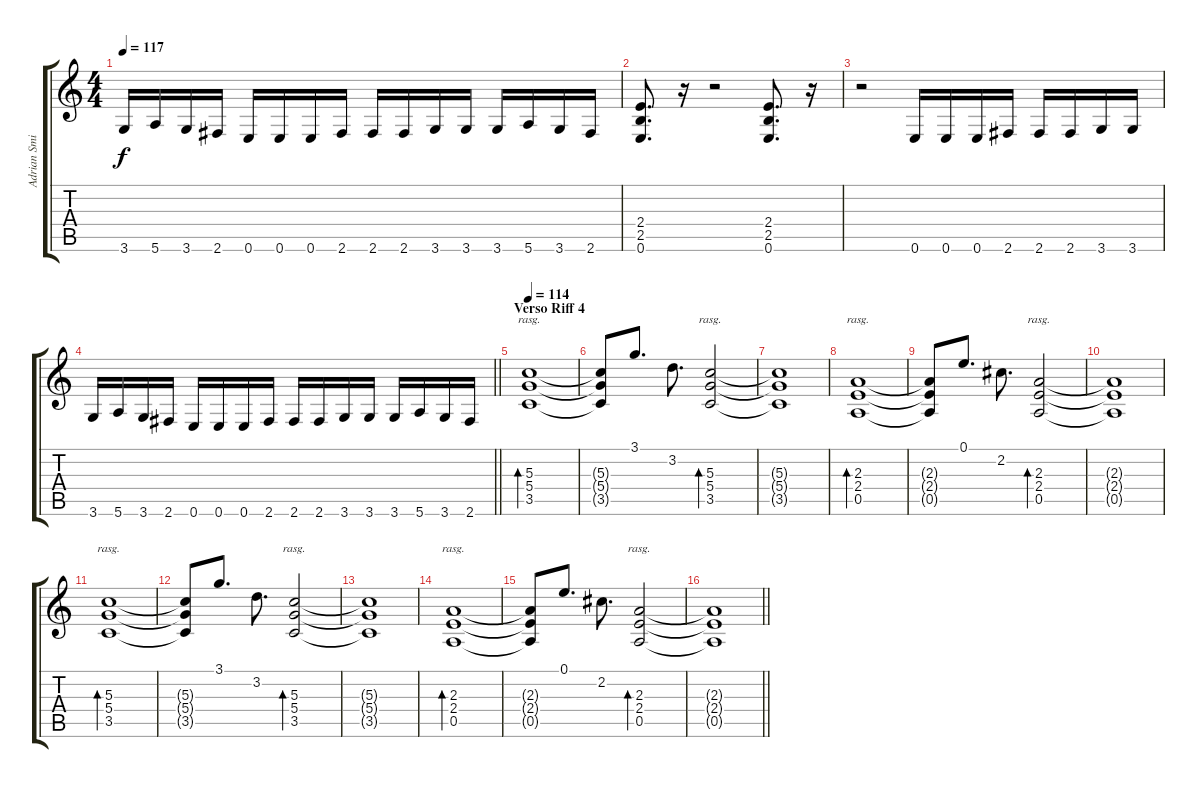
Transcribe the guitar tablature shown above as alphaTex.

\track ("Adrian Smith" "Adrian Smi") {instrument overdrivenguitar}
\staff {score tabs}
\tuning (E4 B3 G3 D3 A2 E2) {hide}
\ts (4 4)
\tempo 117
\clef g2
\ks c
3.6.16{dy f} 5.6.16 3.6.16 2.6.16 0.6.16 0.6.16 0.6.16 2.6.16 2.6.16 2.6.16 3.6.16 3.6.16 3.6.16 5.6.16 3.6.16 2.6.16 |
(2.4 2.5 0.6).8{d} r.16 r.2 (2.4 2.5 0.6).8{d} r.16 |
r.2 0.6.16 0.6.16 0.6.16 2.6.16 2.6.16 2.6.16 3.6.16 3.6.16 |
\barLineRight lightlight
3.6.16 5.6.16 3.6.16 2.6.16 0.6.16 0.6.16 0.6.16 2.6.16 2.6.16 2.6.16 3.6.16 3.6.16 3.6.16 5.6.16 3.6.16 2.6.16 |
\section ("" "Verso Riff 4")
\tempo 114
(5.3 5.4 3.5).1{bd 480 rasg ii} |
(5.3{t} 5.4{t} 3.5{t}).8 3.1.8{d} 3.2.8{d} (5.3 5.4 3.5).2{bd 480 rasg ii} |
(5.3{t} 5.4{t} 3.5{t}).1 |
(2.3 2.4 0.5).1{bd 480 rasg ii} |
(2.3{t} 2.4{t} 0.5{t}).8 0.1.8{d} 2.2.8{d} (2.3 2.4 0.5).2{bd 480 rasg ii} |
(2.3{t} 2.4{t} 0.5{t}).1 |
(5.3 5.4 3.5).1{bd 480 rasg ii} |
(5.3{t} 5.4{t} 3.5{t}).8 3.1.8{d} 3.2.8{d} (5.3 5.4 3.5).2{bd 480 rasg ii} |
(5.3{t} 5.4{t} 3.5{t}).1 |
(2.3 2.4 0.5).1{bd 480 rasg ii} |
(2.3{t} 2.4{t} 0.5{t}).8 0.1.8{d} 2.2.8{d} (2.3 2.4 0.5).2{bd 480 rasg ii} |
\barLineRight lightlight
(2.3{t} 2.4{t} 0.5{t}).1
